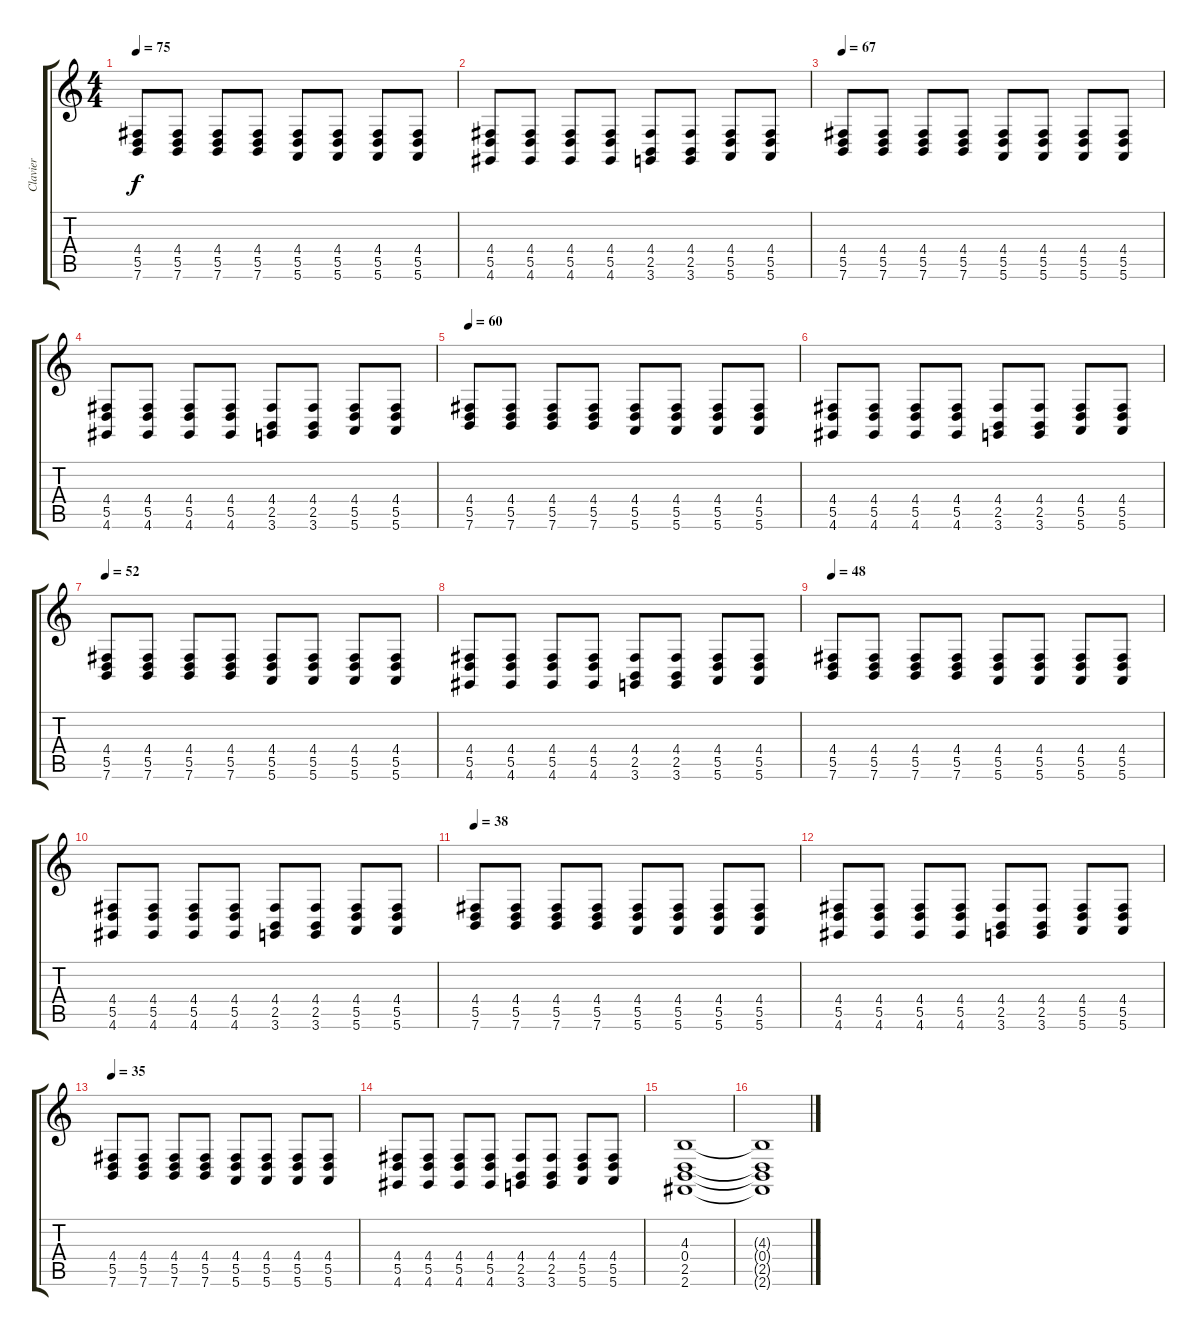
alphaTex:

\track ("Clavier" "Clavier") {instrument clavinet}
\staff {score tabs}
\tuning (E4 B3 G3 D3 A2 E2) {hide}
\ts (4 4)
\tempo 75
\clef g2
\ks c
(4.4 5.5 7.6).8{dy f} (4.4 5.5 7.6).8 (4.4 5.5 7.6).8 (4.4 5.5 7.6).8 (4.4 5.5 5.6).8 (4.4 5.5 5.6).8 (4.4 5.5 5.6).8 (4.4 5.5 5.6).8 |
(4.4 5.5 4.6).8 (4.4 5.5 4.6).8 (4.4 5.5 4.6).8 (4.4 5.5 4.6).8 (4.4 2.5 3.6).8 (4.4 2.5 3.6).8 (4.4 5.5 5.6).8 (4.4 5.5 5.6).8 |
\tempo 67
(4.4 5.5 7.6).8 (4.4 5.5 7.6).8 (4.4 5.5 7.6).8 (4.4 5.5 7.6).8 (4.4 5.5 5.6).8 (4.4 5.5 5.6).8 (4.4 5.5 5.6).8 (4.4 5.5 5.6).8 |
(4.4 5.5 4.6).8 (4.4 5.5 4.6).8 (4.4 5.5 4.6).8 (4.4 5.5 4.6).8 (4.4 2.5 3.6).8 (4.4 2.5 3.6).8 (4.4 5.5 5.6).8 (4.4 5.5 5.6).8 |
\tempo 60
(4.4 5.5 7.6).8 (4.4 5.5 7.6).8 (4.4 5.5 7.6).8 (4.4 5.5 7.6).8 (4.4 5.5 5.6).8 (4.4 5.5 5.6).8 (4.4 5.5 5.6).8 (4.4 5.5 5.6).8 |
(4.4 5.5 4.6).8 (4.4 5.5 4.6).8 (4.4 5.5 4.6).8 (4.4 5.5 4.6).8 (4.4 2.5 3.6).8 (4.4 2.5 3.6).8 (4.4 5.5 5.6).8 (4.4 5.5 5.6).8 |
\tempo 52
(4.4 5.5 7.6).8 (4.4 5.5 7.6).8 (4.4 5.5 7.6).8 (4.4 5.5 7.6).8 (4.4 5.5 5.6).8 (4.4 5.5 5.6).8 (4.4 5.5 5.6).8 (4.4 5.5 5.6).8 |
(4.4 5.5 4.6).8 (4.4 5.5 4.6).8 (4.4 5.5 4.6).8 (4.4 5.5 4.6).8 (4.4 2.5 3.6).8 (4.4 2.5 3.6).8 (4.4 5.5 5.6).8 (4.4 5.5 5.6).8 |
\tempo 48
(4.4 5.5 7.6).8 (4.4 5.5 7.6).8 (4.4 5.5 7.6).8 (4.4 5.5 7.6).8 (4.4 5.5 5.6).8 (4.4 5.5 5.6).8 (4.4 5.5 5.6).8 (4.4 5.5 5.6).8 |
(4.4 5.5 4.6).8 (4.4 5.5 4.6).8 (4.4 5.5 4.6).8 (4.4 5.5 4.6).8 (4.4 2.5 3.6).8 (4.4 2.5 3.6).8 (4.4 5.5 5.6).8 (4.4 5.5 5.6).8 |
\tempo 38
(4.4 5.5 7.6).8 (4.4 5.5 7.6).8 (4.4 5.5 7.6).8 (4.4 5.5 7.6).8 (4.4 5.5 5.6).8 (4.4 5.5 5.6).8 (4.4 5.5 5.6).8 (4.4 5.5 5.6).8 |
(4.4 5.5 4.6).8 (4.4 5.5 4.6).8 (4.4 5.5 4.6).8 (4.4 5.5 4.6).8 (4.4 2.5 3.6).8 (4.4 2.5 3.6).8 (4.4 5.5 5.6).8 (4.4 5.5 5.6).8 |
\tempo 35
(4.4 5.5 7.6).8 (4.4 5.5 7.6).8 (4.4 5.5 7.6).8 (4.4 5.5 7.6).8 (4.4 5.5 5.6).8 (4.4 5.5 5.6).8 (4.4 5.5 5.6).8 (4.4 5.5 5.6).8 |
(4.4 5.5 4.6).8 (4.4 5.5 4.6).8 (4.4 5.5 4.6).8 (4.4 5.5 4.6).8 (4.4 2.5 3.6).8 (4.4 2.5 3.6).8 (4.4 5.5 5.6).8 (4.4 5.5 5.6).8 |
(4.3 0.4 2.5 2.6).1 |
(4.3{t} 0.4{t} 2.5{t} 2.6{t}).1{volume 0}
